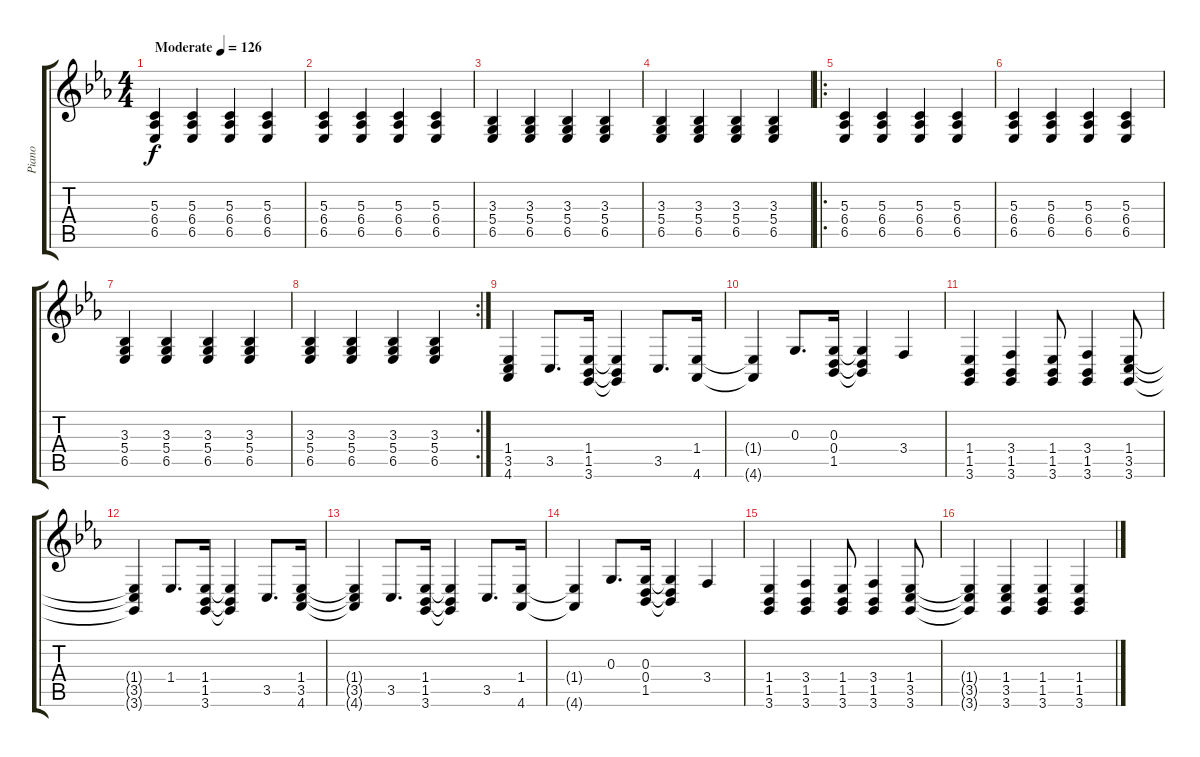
\track ("Piano" "Piano") {instrument acousticgrandpiano}
\staff {score tabs}
\tuning (E4 B3 G3 D3 A2 E2) {hide}
\ts (4 4)
\tempo (126 "Moderate")
\clef g2
\ks eb
(5.3 6.4 6.5).4{dy f instrument acousticgrandpiano} (5.3 6.4 6.5).4 (5.3 6.4 6.5).4 (5.3 6.4 6.5).4 |
(5.3 6.4 6.5).4 (5.3 6.4 6.5).4 (5.3 6.4 6.5).4 (5.3 6.4 6.5).4 |
(3.3 5.4 6.5).4 (3.3 5.4 6.5).4 (3.3 5.4 6.5).4 (3.3 5.4 6.5).4 |
(3.3 5.4 6.5).4 (3.3 5.4 6.5).4 (3.3 5.4 6.5).4 (3.3 5.4 6.5).4 |
\ro
(5.3 6.4 6.5).4 (5.3 6.4 6.5).4 (5.3 6.4 6.5).4 (5.3 6.4 6.5).4 |
(5.3 6.4 6.5).4 (5.3 6.4 6.5).4 (5.3 6.4 6.5).4 (5.3 6.4 6.5).4 |
(3.3 5.4 6.5).4 (3.3 5.4 6.5).4 (3.3 5.4 6.5).4 (3.3 5.4 6.5).4 |
\rc 2
(3.3 5.4 6.5).4 (3.3 5.4 6.5).4 (3.3 5.4 6.5).4 (3.3 5.4 6.5).4 |
(1.4 3.5 4.6).4 3.5.8{d} (1.4 1.5 3.6).16 (1.4{t} 1.5{t} 3.6{t}).4 3.5.8{d} (1.4 4.6).16 |
(1.4{t} 4.6{t}).4 0.3.8{d} (0.3 0.4 1.5).16 (0.3{t} 0.4{t} 1.5{t}).4 3.4.4 |
(1.4 1.5 3.6).4 (3.4 1.5 3.6).4 (1.4 1.5 3.6).8 (3.4 1.5 3.6).4 (1.4 3.5 3.6).8 |
(1.4{t} 3.5{t} 3.6{t}).4 1.4.8{d} (1.4 1.5 3.6).16 (1.4{t} 1.5{t} 3.6{t}).4 3.5.8{d} (1.4 3.5 4.6).16 |
(1.4{t} 3.5{t} 4.6{t}).4 3.5.8{d} (1.4 1.5 3.6).16 (1.4{t} 1.5{t} 3.6{t}).4 3.5.8{d} (1.4 4.6).16 |
(1.4{t} 4.6{t}).4 0.3.8{d} (0.3 0.4 1.5).16 (0.3{t} 0.4{t} 1.5{t}).4 3.4.4 |
(1.4 1.5 3.6).4 (3.4 1.5 3.6).4 (1.4 1.5 3.6).8 (3.4 1.5 3.6).4 (1.4 3.5 3.6).8 |
(1.4{t} 3.5{t} 3.6{t}).4 (1.4 3.5 3.6).4 (1.4 1.5 3.6).4 (1.4 1.5 3.6).4
